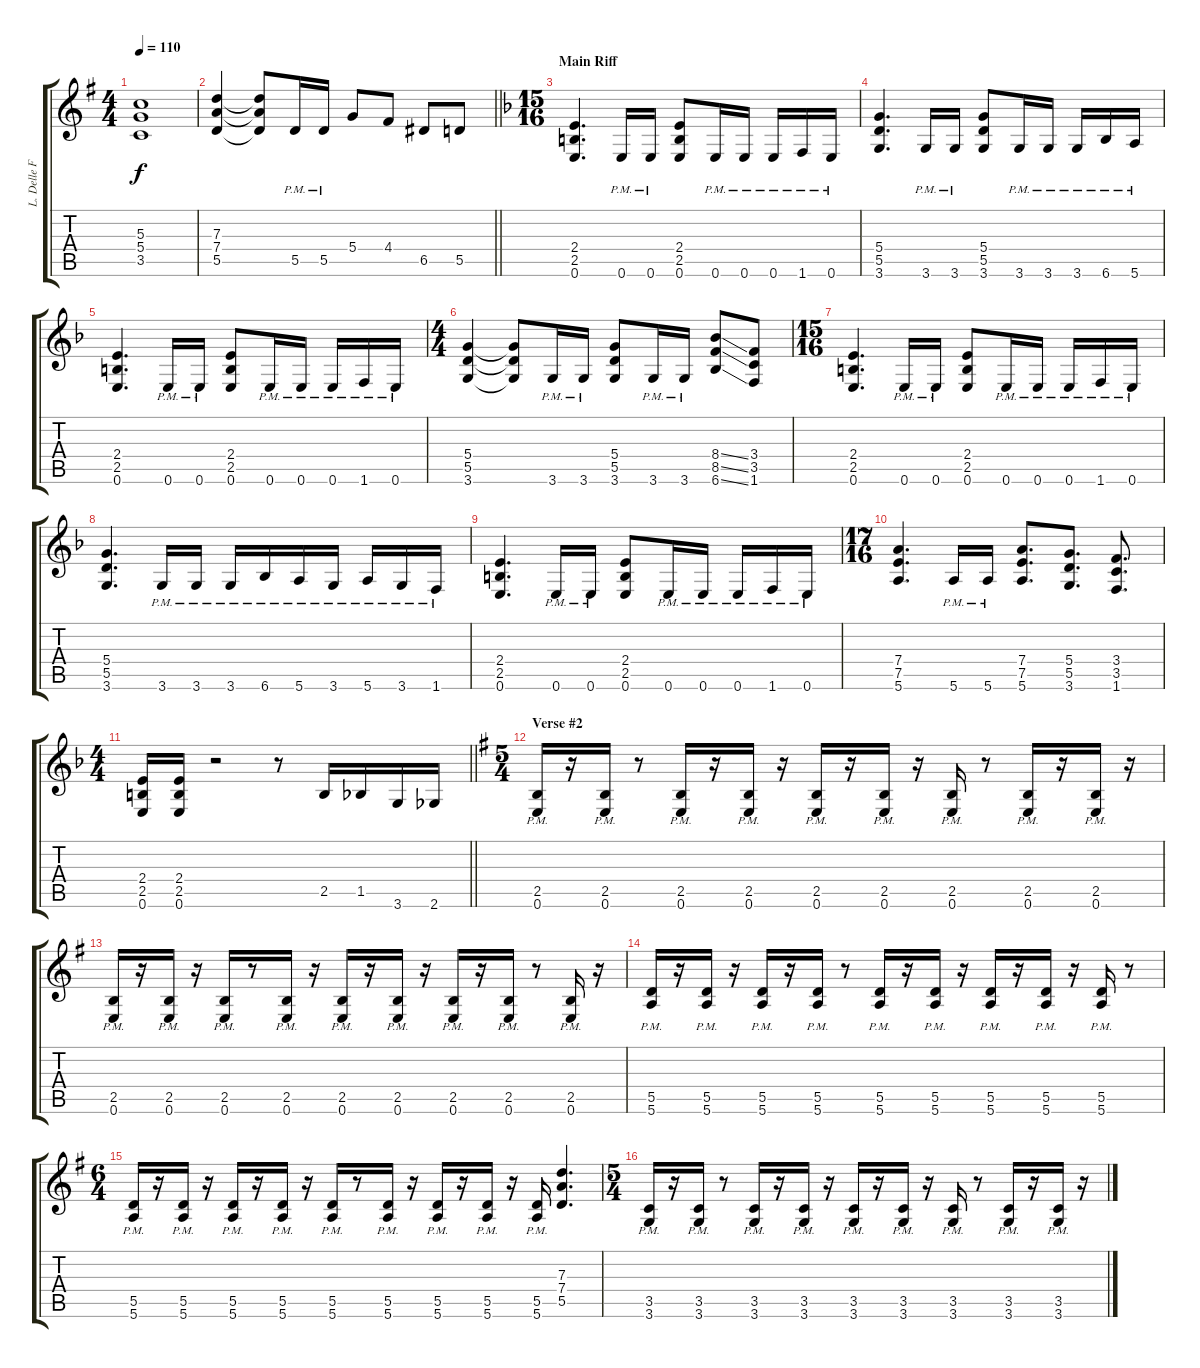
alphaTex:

\track ("L. Delle Fave (Dist. Guitar L)" "L. Delle F") {instrument overdrivenguitar}
\staff {score tabs}
\tuning (E4 B3 G3 D3 A2 E2) {hide}
\ts (4 4)
\tempo 110
\clef g2
\ks eminor
(5.3 5.4 3.5).1{dy f} |
\barLineRight lightlight
(7.3 7.4 5.5).4 (7.3{t} 7.4{t} 5.5{t}).8 5.5{pm}.16 5.5{pm}.16 5.4.8 4.4.8 6.5.8 5.5.8 |
\ts (15 16)
\section ("" "Main Riff")
\ks dminor
(2.4 2.5 0.6).4{d} 0.6{pm}.16 0.6{pm}.16 (2.4 2.5 0.6).8 0.6{pm}.16 0.6{pm}.16 0.6{pm}.16 1.6{pm}.16 0.6{pm}.16 |
(5.4 5.5 3.6).4{d} 3.6{pm}.16 3.6{pm}.16 (5.4 5.5 3.6).8 3.6{pm}.16 3.6{pm}.16 3.6{pm}.16 6.6{pm}.16 5.6{pm}.16 |
(2.4 2.5 0.6).4{d} 0.6{pm}.16 0.6{pm}.16 (2.4 2.5 0.6).8 0.6{pm}.16 0.6{pm}.16 0.6{pm}.16 1.6{pm}.16 0.6{pm}.16 |
\ts (4 4)
(5.4 5.5 3.6).4 (5.4{t} 5.5{t} 3.6{t}).8 3.6{pm}.16 3.6{pm}.16 (5.4 5.5 3.6).8 3.6{pm}.16 3.6{pm}.16 (8.4{ss} 8.5{ss} 6.6{ss}).8 (3.4 3.5 1.6).8 |
\ts (15 16)
(2.4 2.5 0.6).4{d} 0.6{pm}.16 0.6{pm}.16 (2.4 2.5 0.6).8 0.6{pm}.16 0.6{pm}.16 0.6{pm}.16 1.6{pm}.16 0.6{pm}.16 |
(5.4 5.5 3.6).4{d} 3.6{pm}.16 3.6{pm}.16 3.6{pm}.16 6.6{pm}.16 5.6{pm}.16 3.6{pm}.16 5.6{pm}.16 3.6{pm}.16 1.6{pm}.16 |
(2.4 2.5 0.6).4{d} 0.6{pm}.16 0.6{pm}.16 (2.4 2.5 0.6).8 0.6{pm}.16 0.6{pm}.16 0.6{pm}.16 1.6{pm}.16 0.6{pm}.16 |
\ts (17 16)
(7.4 7.5 5.6).4{d} 5.6{pm}.16 5.6{pm}.16 (7.4 7.5 5.6).8{d} (5.4 5.5 3.6).8{d} (3.4 3.5 1.6).8{d} |
\ts (4 4)
\barLineRight lightlight
(2.4 2.5 0.6).16 (2.4 2.5 0.6).16 r.2 r.8 2.5.16 1.5.16 3.6.16 2.6.16 |
\ts (5 4)
\section ("" "Verse #2")
\ks eminor
(2.5{pm} 0.6{pm}).16 r.16 (2.5{pm} 0.6{pm}).16 r.8 (2.5{pm} 0.6{pm}).16 r.16 (2.5{pm} 0.6{pm}).16 r.16 (2.5{pm} 0.6{pm}).16 r.16 (2.5{pm} 0.6{pm}).16 r.16 (2.5{pm} 0.6{pm}).16 r.8 (2.5{pm} 0.6{pm}).16 r.16 (2.5{pm} 0.6{pm}).16 r.16 |
(2.5{pm} 0.6{pm}).16 r.16 (2.5{pm} 0.6{pm}).16 r.16 (2.5{pm} 0.6{pm}).16 r.8 (2.5{pm} 0.6{pm}).16 r.16 (2.5{pm} 0.6{pm}).16 r.16 (2.5{pm} 0.6{pm}).16 r.16 (2.5{pm} 0.6{pm}).16 r.16 (2.5{pm} 0.6{pm}).16 r.8 (2.5{pm} 0.6{pm}).16 r.16 |
(5.5{pm} 5.6{pm}).16 r.16 (5.5{pm} 5.6{pm}).16 r.16 (5.5{pm} 5.6{pm}).16 r.16 (5.5{pm} 5.6{pm}).16 r.8 (5.5{pm} 5.6{pm}).16 r.16 (5.5{pm} 5.6{pm}).16 r.16 (5.5{pm} 5.6{pm}).16 r.16 (5.5{pm} 5.6{pm}).16 r.16 (5.5{pm} 5.6{pm}).16 r.8 |
\ts (6 4)
(5.5{pm} 5.6{pm}).16 r.16 (5.5{pm} 5.6{pm}).16 r.16 (5.5{pm} 5.6{pm}).16 r.16 (5.5{pm} 5.6{pm}).16 r.16 (5.5{pm} 5.6{pm}).16 r.8 (5.5{pm} 5.6{pm}).16 r.16 (5.5{pm} 5.6{pm}).16 r.16 (5.5{pm} 5.6{pm}).16 r.16 (5.5{pm} 5.6{pm}).16 (7.3 7.4 5.5).4{d} |
\ts (5 4)
(3.5{pm} 3.6{pm}).16 r.16 (3.5{pm} 3.6{pm}).16 r.8 (3.5{pm} 3.6{pm}).16 r.16 (3.5{pm} 3.6{pm}).16 r.16 (3.5{pm} 3.6{pm}).16 r.16 (3.5{pm} 3.6{pm}).16 r.16 (3.5{pm} 3.6{pm}).16 r.8 (3.5{pm} 3.6{pm}).16 r.16 (3.5{pm} 3.6{pm}).16 r.16
